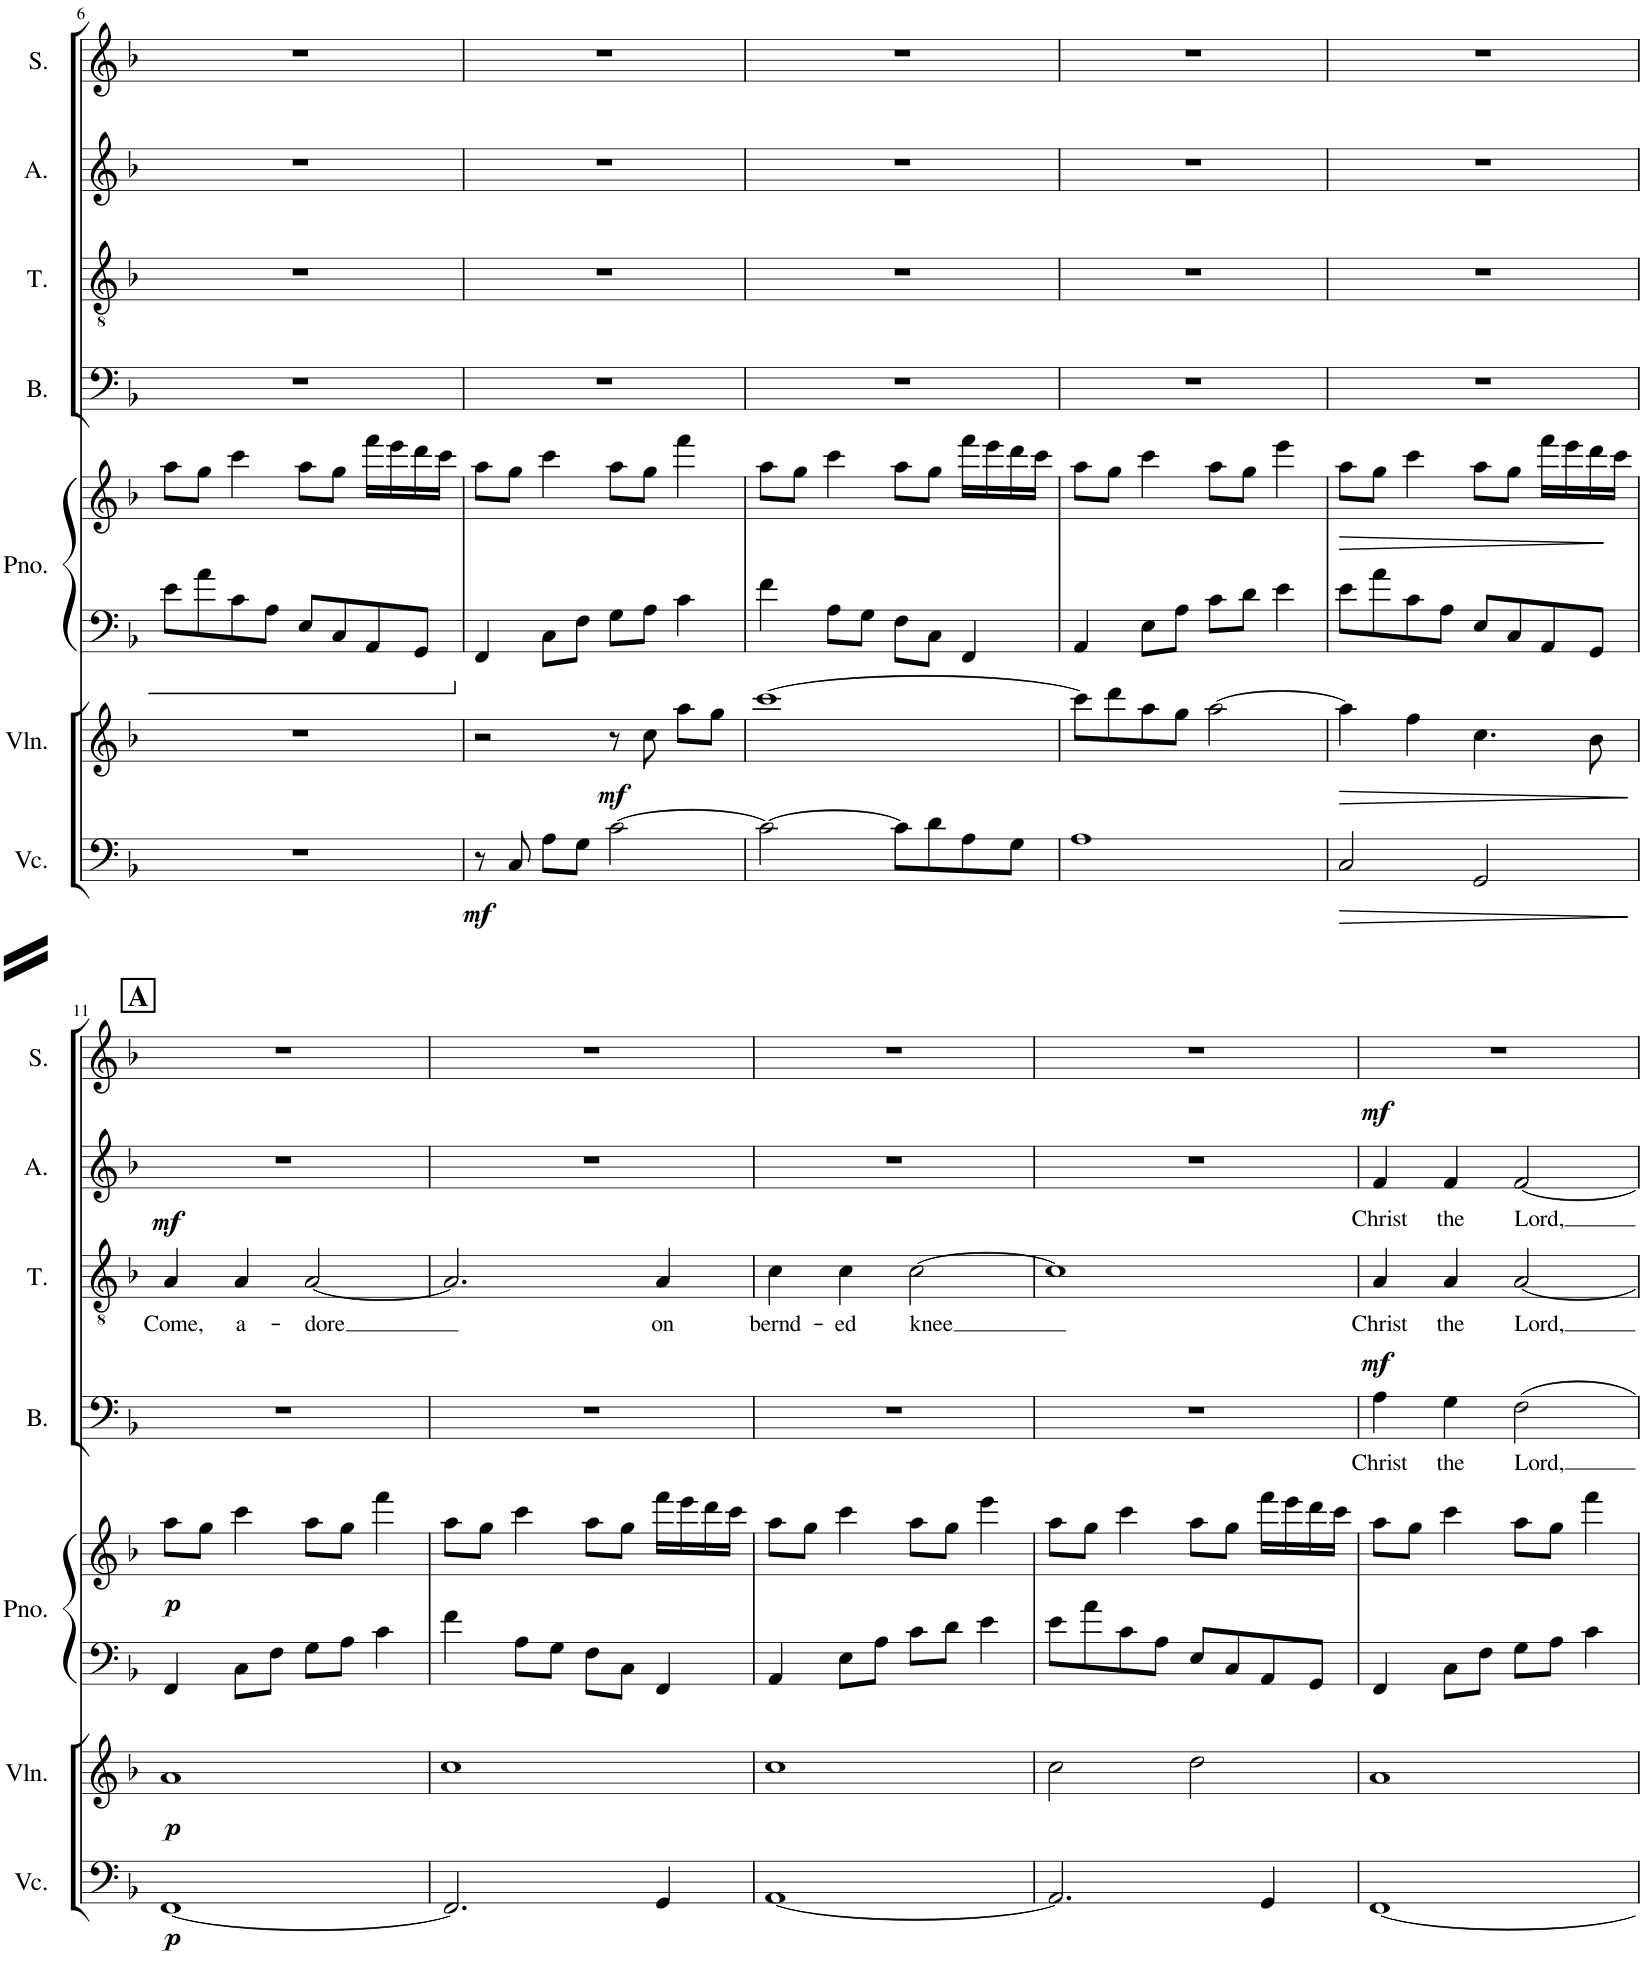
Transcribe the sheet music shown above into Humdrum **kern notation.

**kern	**dynam	**kern	**dynam	**kern	**kern	**dynam	**kern	**text	**dynam	**kern	**text	**dynam	**kern	**text	**dynam	**kern
*part7	*part7	*part6	*part6	*part5	*part5	*part5	*part4	*part4	*part4	*part3	*part3	*part3	*part2	*part2	*part2	*part1
*staff8	*staff8	*staff7	*staff7	*staff6	*staff5	*staff5/6	*staff4	*staff4	*staff4	*staff3	*staff3	*staff3	*staff2	*staff2	*staff2	*staff1
*I"Violoncello	*	*I"Violin	*	*I"Piano	*	*	*I"BASS	*	*	*I"TENOR	*	*	*I"ALTO	*	*	*I"SOPRANO
*I'Vc.	*	*I'Vln.	*	*I'Pno.	*	*	*I'B.	*	*	*I'T.	*	*	*I'A.	*	*	*I'S.
!!LO:PB:g=z
*clefF4	*	*clefG2	*	*clefF4	*clefG2	*	*clefF4	*	*	*clefGv2	*	*	*clefG2	*	*	*clefG2
*k[b-]	*	*k[b-]	*	*k[b-]	*k[b-]	*	*k[b-]	*	*	*k[b-]	*	*	*k[b-]	*	*	*k[b-]
*M4/4	*	*M4/4	*	*M4/4	*M4/4	*	*M4/4	*	*	*M4/4	*	*	*M4/4	*	*	*M4/4
=6	=6	=6	=6	=6	=6	=6	=6	=6	=6	=6	=6	=6	=6	=6	=6	=6
1r	.	1r	.	8e\L	8aa\L	.	1r	.	.	1r	.	.	1r	.	.	1r
.	.	.	.	8a\	8gg\J	.	.	.	.	.	.	.	.	.	.	.
.	.	.	.	8c\	4ccc\	.	.	.	.	.	.	.	.	.	.	.
.	.	.	.	8A\J	.	.	.	.	.	.	.	.	.	.	.	.
.	.	.	.	8E/L	8aa\L	.	.	.	.	.	.	.	.	.	.	.
.	.	.	.	8C/	8gg\J	.	.	.	.	.	.	.	.	.	.	.
.	.	.	.	8AA/	16fff\LL	.	.	.	.	.	.	.	.	.	.	.
.	.	.	.	.	16eee\	.	.	.	.	.	.	.	.	.	.	.
.	.	.	.	8GG/J	16ddd\	.	.	.	.	.	.	.	.	.	.	.
.	.	.	.	.	16ccc\JJ	.	.	.	.	.	.	.	.	.	.	.
=7	=7	=7	=7	=7	=7	=7	=7	=7	=7	=7	=7	=7	=7	=7	=7	=7
!	!LO:DY:b	!	!	!	!	!	!	!	!	!	!	!	!	!	!	!
8r	mf	2r	.	4FF/	8aa\L	.	1r	.	.	1r	.	.	1r	.	.	1r
8C/	.	.	.	.	8gg\J	.	.	.	.	.	.	.	.	.	.	.
8A\L	.	.	.	8C\L	4ccc\	.	.	.	.	.	.	.	.	.	.	.
8G\J	.	.	.	8F\J	.	.	.	.	.	.	.	.	.	.	.	.
!	!	!	!LO:DY:b	!	!	!	!	!	!	!	!	!	!	!	!	!
[2c\	.	8r	mf	8G\L	8aa\L	.	.	.	.	.	.	.	.	.	.	.
.	.	8cc\	.	8A\J	8gg\J	.	.	.	.	.	.	.	.	.	.	.
.	.	8aa\L	.	4c\	4fff\	.	.	.	.	.	.	.	.	.	.	.
.	.	8gg\J	.	.	.	.	.	.	.	.	.	.	.	.	.	.
=8	=8	=8	=8	=8	=8	=8	=8	=8	=8	=8	=8	=8	=8	=8	=8	=8
2c\_	.	[1ccc	.	4f\	8aa\L	.	1r	.	.	1r	.	.	1r	.	.	1r
.	.	.	.	.	8gg\J	.	.	.	.	.	.	.	.	.	.	.
.	.	.	.	8A\L	4ccc\	.	.	.	.	.	.	.	.	.	.	.
.	.	.	.	8G\J	.	.	.	.	.	.	.	.	.	.	.	.
8c\L]	.	.	.	8F\L	8aa\L	.	.	.	.	.	.	.	.	.	.	.
8d\	.	.	.	8C\J	8gg\J	.	.	.	.	.	.	.	.	.	.	.
8A\	.	.	.	4FF/	16fff\LL	.	.	.	.	.	.	.	.	.	.	.
.	.	.	.	.	16eee\	.	.	.	.	.	.	.	.	.	.	.
8G\J	.	.	.	.	16ddd\	.	.	.	.	.	.	.	.	.	.	.
.	.	.	.	.	16ccc\JJ	.	.	.	.	.	.	.	.	.	.	.
=9	=9	=9	=9	=9	=9	=9	=9	=9	=9	=9	=9	=9	=9	=9	=9	=9
1A	.	8ccc\L]	.	4AA/	8aa\L	.	1r	.	.	1r	.	.	1r	.	.	1r
.	.	8ddd\	.	.	8gg\J	.	.	.	.	.	.	.	.	.	.	.
.	.	8aa\	.	8E\L	4ccc\	.	.	.	.	.	.	.	.	.	.	.
.	.	8gg\J	.	8A\J	.	.	.	.	.	.	.	.	.	.	.	.
.	.	[2aa\	.	8c\L	8aa\L	.	.	.	.	.	.	.	.	.	.	.
.	.	.	.	8d\J	8gg\J	.	.	.	.	.	.	.	.	.	.	.
.	.	.	.	4e\	4eee\	.	.	.	.	.	.	.	.	.	.	.
=10	=10	=10	=10	=10	=10	=10	=10	=10	=10	=10	=10	=10	=10	=10	=10	=10
!	!LO:HP:b	!	!LO:HP:b	!	!	!LO:HP:b	!	!	!	!	!	!	!	!	!	!
2C/	>	4aa\]	>	8e\L	8aa\L	>	1r	.	.	1r	.	.	1r	.	.	1r
.	.	.	.	8a\	8gg\J	.	.	.	.	.	.	.	.	.	.	.
.	.	4ff\	.	8c\	4ccc\	.	.	.	.	.	.	.	.	.	.	.
.	.	.	.	8A\J	.	.	.	.	.	.	.	.	.	.	.	.
2GG/	.	4.cc\	.	8E/L	8aa\L	.	.	.	.	.	.	.	.	.	.	.
.	.	.	.	8C/	8gg\J	.	.	.	.	.	.	.	.	.	.	.
.	.	.	.	8AA/	16fff\LL	.	.	.	.	.	.	.	.	.	.	.
.	.	.	.	.	16eee\	.	.	.	.	.	.	.	.	.	.	.
.	.	8b-\	.	8GG/J	16ddd\	.	.	.	.	.	.	.	.	.	.	.
.	.	.	.	.	16ccc\JJ	]	.	.	.	.	.	.	.	.	.	.
.	]	.	]	.	.	.	.	.	.	.	.	.	.	.	.	.
!!LO:LB:g=z
!!LO:REH:place=s1:a:B:cj:fs=14:t=A
=11	=11	=11	=11	=11	=11	=11	=11	=11	=11	=11	=11	=11	=11	=11	=11	=11
!	!LO:DY:b	!	!LO:DY:b	!	!	!LO:DY:b	!	!	!	!	!LO:LY:b	!LO:DY:a	!	!	!	!
[1FF	p	1a	p	4FF/	8aa\L	p	1r	.	.	4A/	Come,	mf	1r	.	.	1r
.	.	.	.	.	8gg\J	.	.	.	.	.	.	.	.	.	.	.
!	!	!	!	!	!	!	!	!	!	!	!LO:LY:b	!	!	!	!	!
.	.	.	.	8C\L	4ccc\	.	.	.	.	4A/	a-	.	.	.	.	.
.	.	.	.	8F\J	.	.	.	.	.	.	.	.	.	.	.	.
!	!	!	!	!	!	!	!	!	!	!	!LO:LY:b	!	!	!	!	!
.	.	.	.	8G\L	8aa\L	.	.	.	.	[2A/	-dore	.	.	.	.	.
.	.	.	.	8A\J	8gg\J	.	.	.	.	.	.	.	.	.	.	.
.	.	.	.	4c\	4fff\	.	.	.	.	.	.	.	.	.	.	.
=12	=12	=12	=12	=12	=12	=12	=12	=12	=12	=12	=12	=12	=12	=12	=12	=12
2.FF/]	.	1cc	.	4f\	8aa\L	.	1r	.	.	2.A/]	.	.	1r	.	.	1r
.	.	.	.	.	8gg\J	.	.	.	.	.	.	.	.	.	.	.
.	.	.	.	8A\L	4ccc\	.	.	.	.	.	.	.	.	.	.	.
.	.	.	.	8G\J	.	.	.	.	.	.	.	.	.	.	.	.
.	.	.	.	8F\L	8aa\L	.	.	.	.	.	.	.	.	.	.	.
.	.	.	.	8C\J	8gg\J	.	.	.	.	.	.	.	.	.	.	.
!	!	!	!	!	!	!	!	!	!	!	!LO:LY:b	!	!	!	!	!
4GG/	.	.	.	4FF/	16fff\LL	.	.	.	.	4A/	on	.	.	.	.	.
.	.	.	.	.	16eee\	.	.	.	.	.	.	.	.	.	.	.
.	.	.	.	.	16ddd\	.	.	.	.	.	.	.	.	.	.	.
.	.	.	.	.	16ccc\JJ	.	.	.	.	.	.	.	.	.	.	.
=13	=13	=13	=13	=13	=13	=13	=13	=13	=13	=13	=13	=13	=13	=13	=13	=13
!	!	!	!	!	!	!	!	!	!	!	!LO:LY:b	!	!	!	!	!
[1AA	.	1cc	.	4AA/	8aa\L	.	1r	.	.	4c\	bernd-	.	1r	.	.	1r
.	.	.	.	.	8gg\J	.	.	.	.	.	.	.	.	.	.	.
!	!	!	!	!	!	!	!	!	!	!	!LO:LY:b	!	!	!	!	!
.	.	.	.	8E\L	4ccc\	.	.	.	.	4c\	-ed	.	.	.	.	.
.	.	.	.	8A\J	.	.	.	.	.	.	.	.	.	.	.	.
!	!	!	!	!	!	!	!	!	!	!	!LO:LY:b	!	!	!	!	!
.	.	.	.	8c\L	8aa\L	.	.	.	.	[2c\	knee	.	.	.	.	.
.	.	.	.	8d\J	8gg\J	.	.	.	.	.	.	.	.	.	.	.
.	.	.	.	4e\	4eee\	.	.	.	.	.	.	.	.	.	.	.
=14	=14	=14	=14	=14	=14	=14	=14	=14	=14	=14	=14	=14	=14	=14	=14	=14
2.AA/]	.	2cc\	.	8e\L	8aa\L	.	1r	.	.	1c]	.	.	1r	.	.	1r
.	.	.	.	8a\	8gg\J	.	.	.	.	.	.	.	.	.	.	.
.	.	.	.	8c\	4ccc\	.	.	.	.	.	.	.	.	.	.	.
.	.	.	.	8A\J	.	.	.	.	.	.	.	.	.	.	.	.
.	.	2dd\	.	8E/L	8aa\L	.	.	.	.	.	.	.	.	.	.	.
.	.	.	.	8C/	8gg\J	.	.	.	.	.	.	.	.	.	.	.
4GG/	.	.	.	8AA/	16fff\LL	.	.	.	.	.	.	.	.	.	.	.
.	.	.	.	.	16eee\	.	.	.	.	.	.	.	.	.	.	.
.	.	.	.	8GG/J	16ddd\	.	.	.	.	.	.	.	.	.	.	.
.	.	.	.	.	16ccc\JJ	.	.	.	.	.	.	.	.	.	.	.
=15	=15	=15	=15	=15	=15	=15	=15	=15	=15	=15	=15	=15	=15	=15	=15	=15
!	!	!	!	!	!	!	!	!LO:LY:b	!LO:DY:a	!	!LO:LY:b	!	!	!LO:LY:b	!LO:DY:a	!
[1FF	.	1a	.	4FF/	8aa\L	.	4A\	Christ	mf	4A/	Christ	.	4f/	Christ	mf	1r
.	.	.	.	.	8gg\J	.	.	.	.	.	.	.	.	.	.	.
!	!	!	!	!	!	!	!	!LO:LY:b	!	!	!LO:LY:b	!	!	!LO:LY:b	!	!
.	.	.	.	8C\L	4ccc\	.	4G\	the	.	4A/	the	.	4f/	the	.	.
.	.	.	.	8F\J	.	.	.	.	.	.	.	.	.	.	.	.
!	!	!	!	!	!	!	!	!LO:LY:b	!	!	!LO:LY:b	!	!	!LO:LY:b	!	!
.	.	.	.	8G\L	8aa\L	.	2F\	Lord,	.	[2A/	Lord,	.	[2f/	Lord,	.	.
.	.	.	.	8A\J	8gg\J	.	.	.	.	.	.	.	.	.	.	.
.	.	.	.	4c\	4fff\	.	.	.	.	.	.	.	.	.	.	.
=	=	=	=	=	=	=	=	=	=	=	=	=	=	=	=	=
*-	*-	*-	*-	*-	*-	*-	*-	*-	*-	*-	*-	*-	*-	*-	*-	*-
